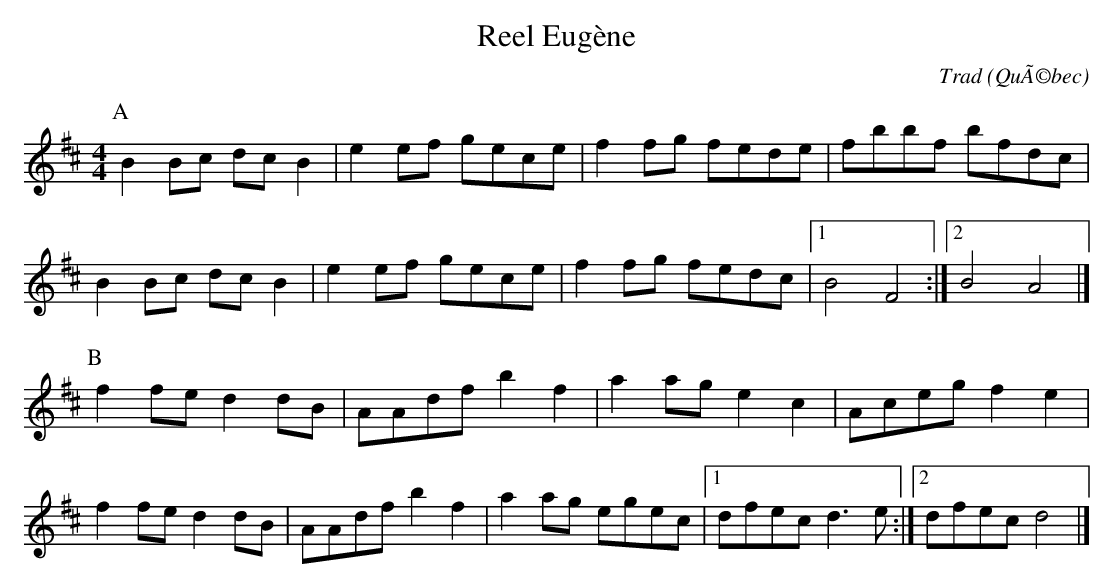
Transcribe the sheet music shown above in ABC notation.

X:1
T:Reel Eugène
C:Trad
O:QuÃ©bec
M:4/4
L:1/8
K:Bmin
P:A
B2Bc dcB2 | e2ef gece | f2fg fede | fbbf bfdc |
B2Bc dcB2 | e2ef gece | f2fg fedc |1 B4 F4 :|2 B4 A4 |]
P:B
f2fe d2dB | AAdf b2f2 | a2ag e2c2 | Aceg f2e2 |
f2fe d2dB | AAdf b2f2 | a2ag egec |1 dfec d3e :|2 dfec d4 |]
